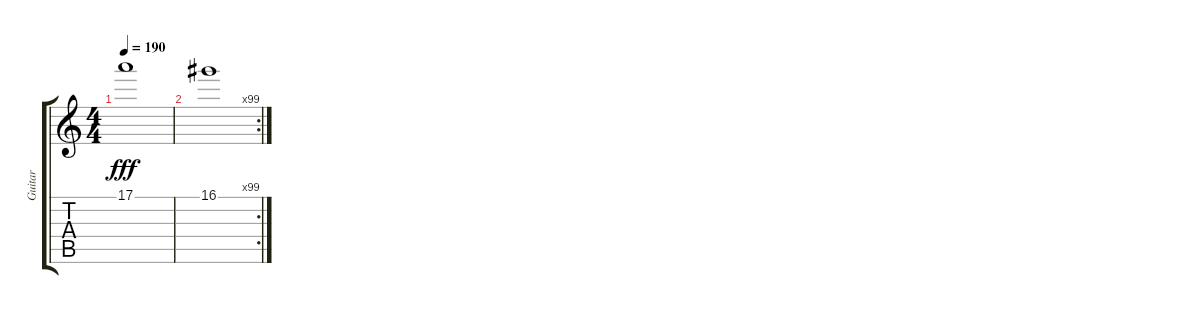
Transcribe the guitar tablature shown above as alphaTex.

\track ("Guitar" "Guitar") {instrument distortionguitar}
\staff {score tabs}
\tuning (E4 B3 G3 D3 A2 E2) {hide}
\ts (4 4)
\tempo 190
\clef g2
\ks c
17.1.1{dy fff} |
\rc 99
16.1.1
